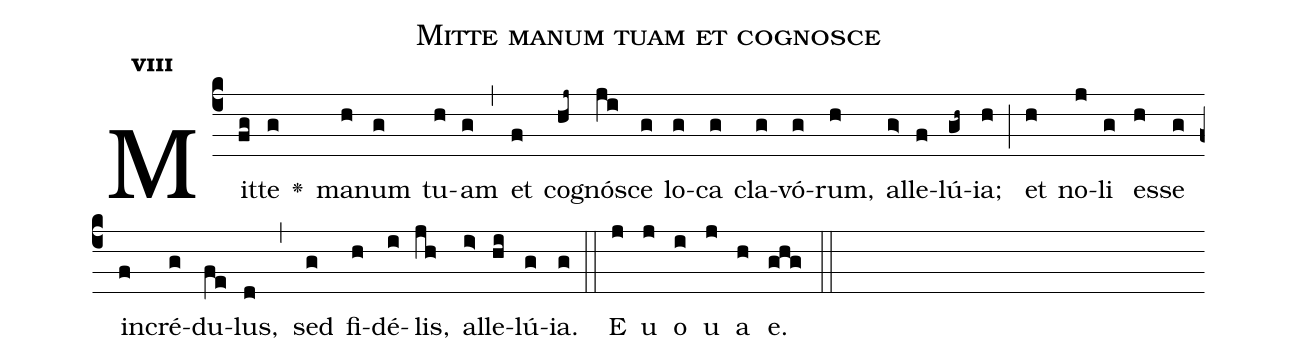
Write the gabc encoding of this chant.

name:Mitte manum tuam et cognosce;
office-part:Antiphona;
mode:8;
%%
initial-style: 1;
name: Mitte manum tuam et cognosce
book: Antiphonae & Responsoria/Tomus II, p. 157;
occasion: Octava Paschae Dominica;
office-part: Laudes Ant E;
user-notes: ;
commentary: ;
annotation: 8g2;
centering-scheme: english;
fontsize: 12;
font: OFLSortsMillGoudy;
height: 11;
width: 4.5;
%%
(c4)Mit(fg)te(g) <v>\greheightstar</v>() ma(h)num(g) tu(h)am(g) (,) et(f) co(hj~)gnó(ji)sce(g) lo(g)ca(g) cla(g)vó(g)rum,(h) al(g>)le(f)lú(gh~)ia;(h) (;) et(h) no(j)li(g) es(h)se(g) in(f)cré(g)du(fe)lus,(d) (,) sed(g) fi(h)dé(i)lis,(jh) al(i>)le(hi)lú(g)ia.(g) (::)
E(j) u(j) o(i) u(j) a(h) e.(ghg) (::)
